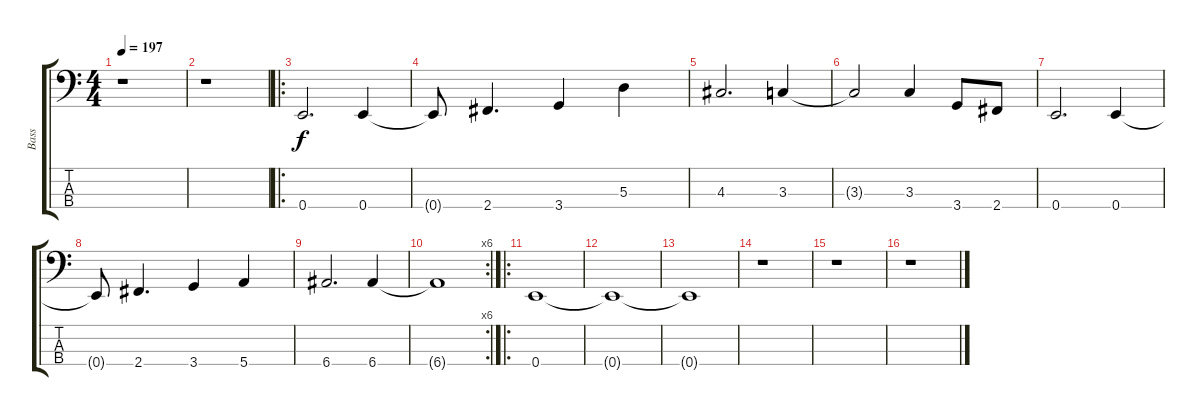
\track ("Bass" "Bass") {instrument electricbassfinger}
\staff {score tabs}
\tuning (G2 D2 A1 E1) {hide}
\ts (4 4)
\tempo 197
\clef f4
\ks c
r.1{dy f} |
r.1 |
\ro
0.4.2{d instrument acousticbass} 0.4.4 |
0.4{t}.8 2.4.4{d} 3.4.4 5.3.4 |
4.3.2{d instrument acousticbass} 3.3.4 |
3.3{t}.2 3.3.4 3.4.8 2.4.8 |
0.4.2{d instrument acousticbass} 0.4.4 |
0.4{t}.8 2.4.4{d} 3.4.4 5.4.4 |
6.4.2{d instrument acousticbass} 6.4.4 |
\rc 6
6.4{t}.1 |
\ro
0.4.1 |
0.4{t}.1 |
0.4{t}.1 |
r.1 |
r.1 |
r.1
